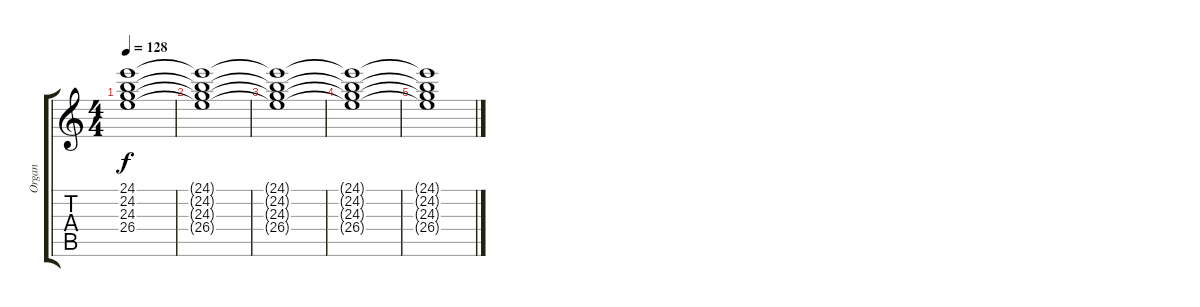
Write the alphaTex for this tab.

\track ("Organ" "Organ") {instrument drawbarorgan}
\staff {score tabs}
\tuning (E4 B3 G3 D3 A2 E2) {hide}
\ts (4 4)
\tempo 128
\clef g2
\ks c
(24.1{t} 24.2{t} 24.3{t} 26.4{t}).1{dy f} |
(24.1{t} 24.2{t} 24.3{t} 26.4{t}).1 |
(24.1{t} 24.2{t} 24.3{t} 26.4{t}).1 |
(24.1{t} 24.2{t} 24.3{t} 26.4{t}).1 |
(24.1{t} 24.2{t} 24.3{t} 26.4{t}).1{volume 0}
